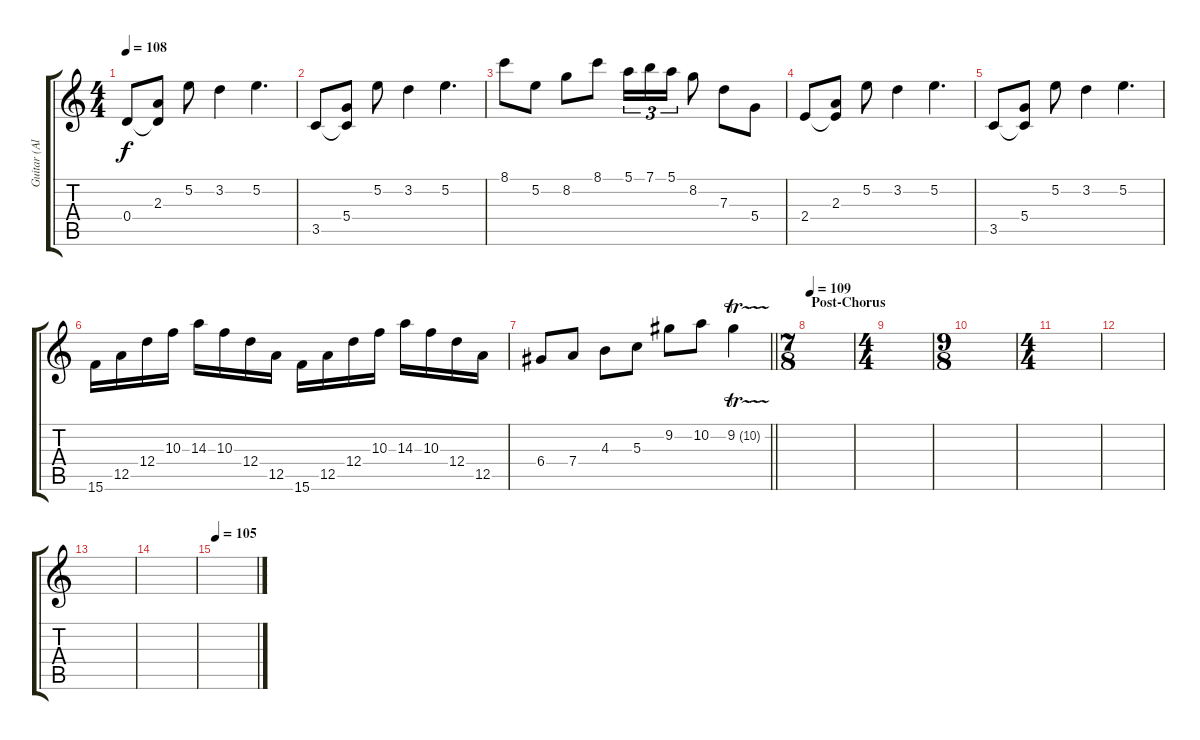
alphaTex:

\track ("Guitar (Alternate tuning : Drop D)" "Guitar (Al") {instrument distortionguitar}
\staff {score tabs}
\tuning (E4 B3 G3 D3 A2 D2) {hide}
\ts (4 4)
\tempo 108
\clef g2
\ks c
0.4.8{dy f} (2.3 0.4{t}).8 5.2.8 3.2.4 5.2.4{d} |
3.5.8 (5.4 3.5{t}).8 5.2.8 3.2.4 5.2.4{d} |
8.1.8 5.2.8 8.2.8 8.1.8 5.1.16{tu (3 2)} 7.1.16{tu (3 2)} 5.1.16{tu (3 2)} 8.2.8 7.3.8 5.4.8 |
2.4.8 (2.3 2.4{t}).8 5.2.8 3.2.4 5.2.4{d} |
3.5.8 (5.4 3.5{t}).8 5.2.8 3.2.4 5.2.4{d} |
15.6.16 12.5.16 12.4.16 10.3.16 14.3.16 10.3.16 12.4.16 12.5.16 15.6.16 12.5.16 12.4.16 10.3.16 14.3.16 10.3.16 12.4.16 12.5.16 |
\barLineRight lightlight
6.4.8 7.4.8 4.3.8 5.3.8 9.2.8 10.2.8 9.2{tr (10 32)}.4 |
\ts (7 8)
\section ("" "Post-Chorus")
\tempo 109
|
\ts (4 4)
|
\ts (9 8)
|
\ts (4 4)
|
|
|
|
\tempo 105
